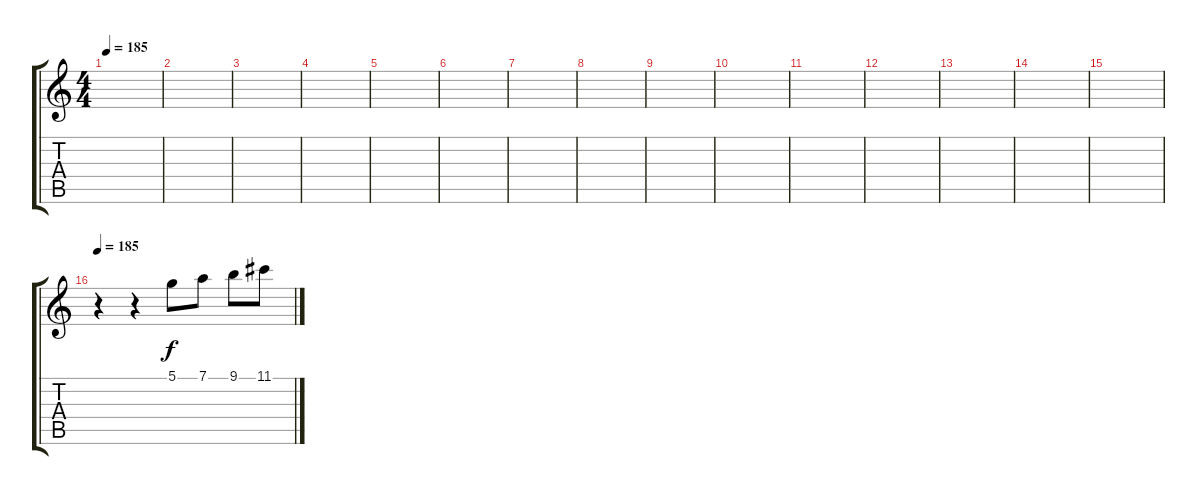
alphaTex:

\track "" {instrument overdrivenguitar}
\staff {score tabs}
\tuning (D4 A3 F3 C3 G2 D2) {hide}
\ts (4 4)
\tempo 185
\clef g2
\ks c
|
|
|
|
|
|
|
|
|
|
|
|
|
|
|
\tempo 185
r.4{volume 15 balance 8 instrument flute} r.4 5.1.8{dy f} 7.1.8 9.1.8 11.1.8
